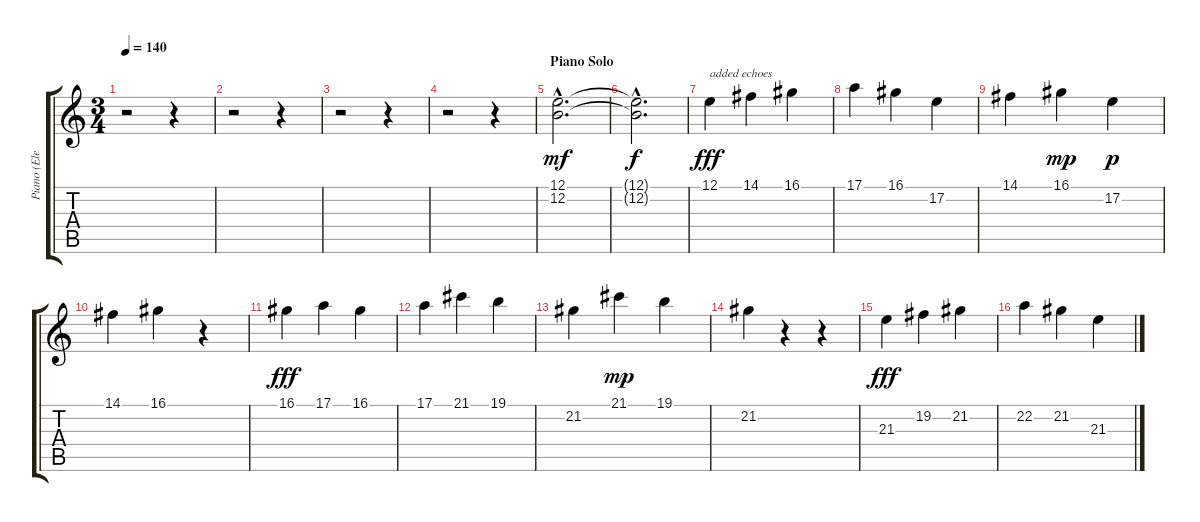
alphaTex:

\track ("Piano (Electric Grand)" "Piano (Ele") {instrument electricgrandpiano}
\staff {score tabs}
\tuning (E4 B3 G3 D3 A2 E2) {hide}
\ts (3 4)
\tempo 140
\clef g2
\ks c
r.2{dy p} r.4 |
r.2 r.4 |
r.2 r.4 |
r.2 r.4 |
\section ("" "Piano Solo")
(12.1{hac} 12.2{hac}).2{d dy mf} |
(12.1{hac t} 12.2{hac t}).2{d dy f} |
12.1.4{txt "added echoes" dy fff} 14.1.4 16.1.4 |
17.1.4 16.1.4 17.2.4 |
14.1.4 16.1.4{dy mp} 17.2.4{dy p} |
14.1.4 16.1.4 r.4 |
16.1.4{dy fff} 17.1.4 16.1.4 |
17.1.4 21.1.4 19.1.4 |
21.2.4 21.1.4{dy mp} 19.1.4 |
21.2.4 r.4 r.4 |
21.3.4{dy fff} 19.2.4 21.2.4 |
22.2.4 21.2.4 21.3.4
